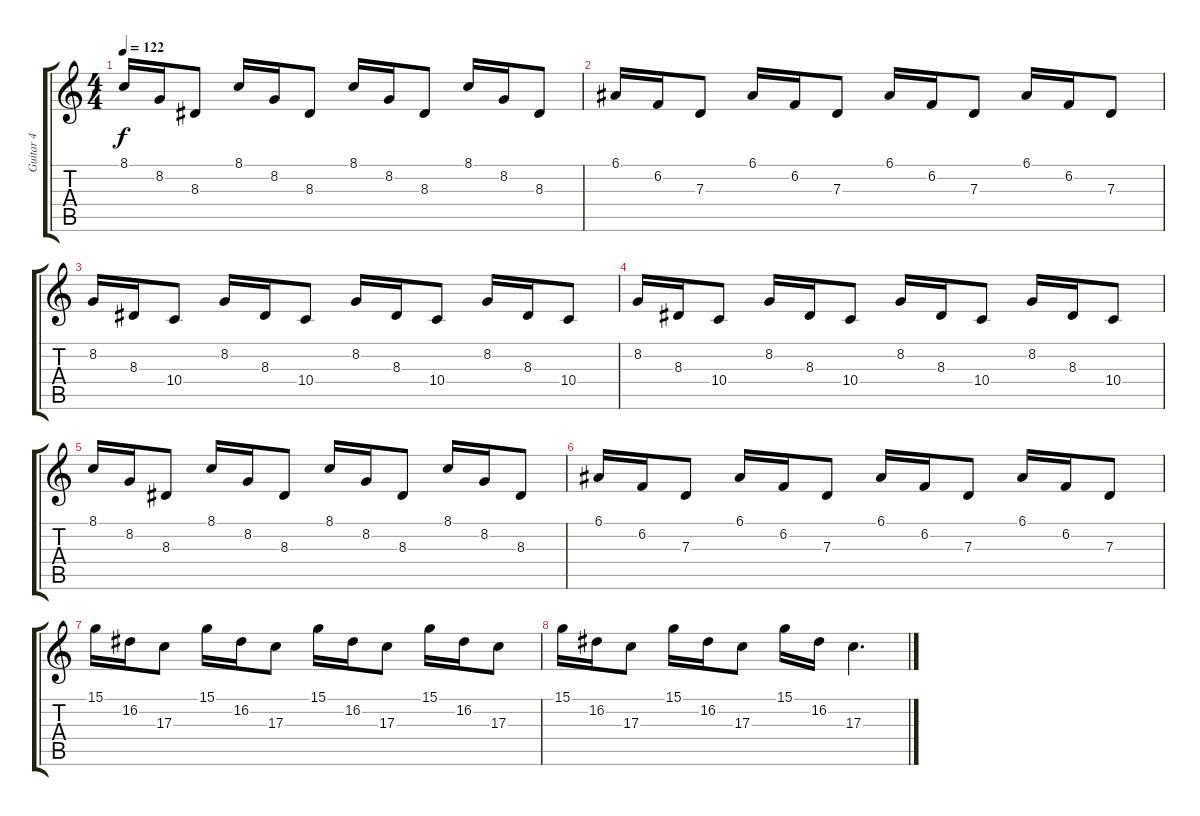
\track ("Guitar 4" "Guitar 4") {instrument harpsichord}
\staff {score tabs}
\tuning (E4 B3 G3 D3 A2 E2) {hide}
\ts (4 4)
\tempo 122
\clef g2
\ks c
8.1.16{dy f} 8.2.16 8.3.8 8.1.16 8.2.16 8.3.8 8.1.16 8.2.16 8.3.8 8.1.16 8.2.16 8.3.8 |
6.1.16 6.2.16 7.3.8 6.1.16 6.2.16 7.3.8 6.1.16 6.2.16 7.3.8 6.1.16 6.2.16 7.3.8 |
8.2.16 8.3.16 10.4.8 8.2.16 8.3.16 10.4.8 8.2.16 8.3.16 10.4.8 8.2.16 8.3.16 10.4.8 |
8.2.16 8.3.16 10.4.8 8.2.16 8.3.16 10.4.8 8.2.16 8.3.16 10.4.8 8.2.16 8.3.16 10.4.8 |
8.1.16 8.2.16 8.3.8 8.1.16 8.2.16 8.3.8 8.1.16 8.2.16 8.3.8 8.1.16 8.2.16 8.3.8 |
6.1.16 6.2.16 7.3.8 6.1.16 6.2.16 7.3.8 6.1.16 6.2.16 7.3.8 6.1.16 6.2.16 7.3.8 |
15.1.16 16.2.16 17.3.8 15.1.16 16.2.16 17.3.8 15.1.16 16.2.16 17.3.8 15.1.16 16.2.16 17.3.8 |
15.1.16 16.2.16 17.3.8 15.1.16 16.2.16 17.3.8 15.1.16 16.2.16 17.3.4{d}
